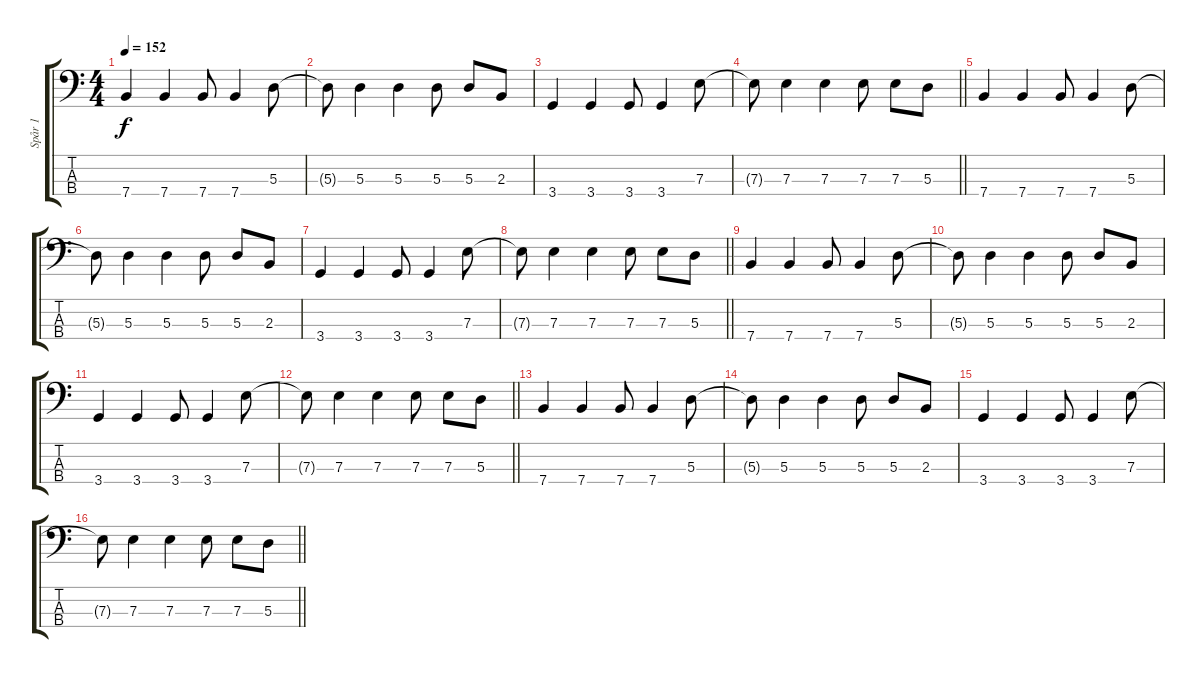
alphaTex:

\track ("Spår 1" "Spår 1") {instrument electricbassfinger}
\staff {score tabs}
\tuning (G2 D2 A1 E1) {hide}
\ts (4 4)
\tempo 152
\clef f4
\ks c
7.4.4{dy f} 7.4.4 7.4.8 7.4.4 5.3.8 |
5.3{t}.8 5.3.4 5.3.4 5.3.8 5.3.8 2.3.8{balance 3} |
3.4.4 3.4.4 3.4.8 3.4.4 7.3.8 |
\barLineRight lightlight
7.3{t}.8 7.3.4 7.3.4 7.3.8 7.3.8 5.3.8 |
7.4.4 7.4.4 7.4.8 7.4.4 5.3.8 |
5.3{t}.8 5.3.4 5.3.4 5.3.8 5.3.8 2.3.8{balance 3} |
3.4.4 3.4.4 3.4.8 3.4.4 7.3.8 |
\barLineRight lightlight
7.3{t}.8 7.3.4 7.3.4 7.3.8 7.3.8 5.3.8 |
7.4.4 7.4.4 7.4.8 7.4.4 5.3.8 |
5.3{t}.8 5.3.4 5.3.4 5.3.8 5.3.8 2.3.8{balance 3} |
3.4.4 3.4.4 3.4.8 3.4.4 7.3.8 |
\barLineRight lightlight
7.3{t}.8 7.3.4 7.3.4 7.3.8 7.3.8 5.3.8 |
7.4.4 7.4.4 7.4.8 7.4.4 5.3.8 |
5.3{t}.8 5.3.4 5.3.4 5.3.8 5.3.8 2.3.8{balance 3} |
3.4.4 3.4.4 3.4.8 3.4.4 7.3.8 |
\barLineRight lightlight
7.3{t}.8 7.3.4 7.3.4 7.3.8 7.3.8 5.3.8
